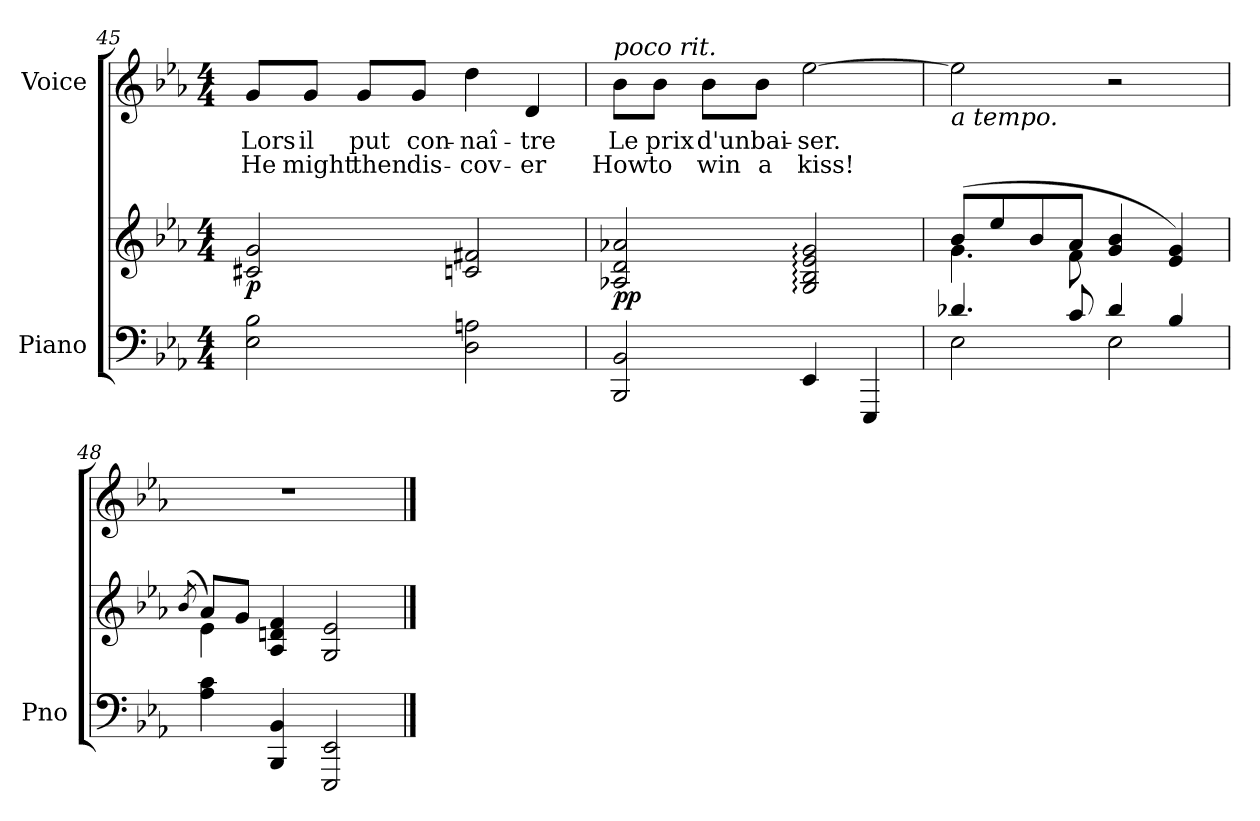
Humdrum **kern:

**kern	**kern	**dynam	**kern	**text	**text	**dynam
*part2	*part2	*part2	*part1	*part1	*part1	*part1
*staff3	*staff2	*staff2/3	*staff1	*staff1	*staff1	*staff1
*I"Piano	*	*	*I"Voice	*	*	*
*I'Pno	*	*	*	*	*	*
!!LO:PB:g=z
*clefF4	*clefG2	*	*clefG2	*	*	*
*k[b-e-a-]	*k[b-e-a-]	*	*k[b-e-a-]	*	*	*
*M4/4	*M4/4	*	*M4/4	*	*	*
=45	=45	=45	=45	=45	=45	=45
!	!	!LO:DY:b	!	!LO:LY:b	!LO:LY:b	!LO:DY:a
!	!	!	!	!	!	!LO:DY:n=1:a
2E-\ 2B-\	2c#X/ 2g/	p	8g/L	Lors	He	p other-dynamics
!	!	!	!	!LO:LY:b	!LO:LY:b	!
.	.	.	8g/J	il	might	.
!	!	!	!	!LO:LY:b	!LO:LY:b	!
.	.	.	8g/L	put	then	.
!	!	!	!	!LO:LY:b	!LO:LY:b	!
.	.	.	8g/J	con-	dis-	.
!	!	!	!	!LO:LY:b	!LO:LY:b	!
2D\ 2An\	2cn/ 2f#X/	.	4dd\	-naî-	-cov-	.
!	!	!	!	!LO:LY:b	!LO:LY:b	!
.	.	.	4d/	-tre	-er	.
=46	=46	=46	=46	=46	=46	=46
*	*	*	*MM110	*	*	*
!	!	!	!LO:TX:a:i:t=poco rit.	!	!	!
!	!	!LO:DY:b	!	!LO:LY:b	!LO:LY:b	!
2BBB-/ 2BB-/	2A-X/ 2d/ 2a-X/	pp	8b-\L	Le	How	.
!	!	!	!	!LO:LY:b	!LO:LY:b	!
.	.	.	8b-\J	prix	to	.
*	*	*	*MM100	*	*	*
!	!	!	!	!LO:LY:b	!LO:LY:b	!
.	.	.	8b-\L	d'un	win	.
!	!	!	!	!LO:LY:b	!LO:LY:b	!
.	.	.	8b-\J	bai-	a	.
!	!	!	!	!LO:LY:b	!LO:LY:b	!
4EE-/	2G/: 2B-/: 2e-/: 2g/:	.	[2ee-\	-ser.	kiss!	.
4EEE-/	.	.	.	.	.	.
=47	=47	=47	=47	=47	=47	=47
*^	*^	*	*	*	*	*
!	!	!	!	!	!LO:TX:b:i:t=a tempo.	!	!	!
4.d-X/	2E-\	(>8b-/L	4.g\	.	2ee-\]	.	.	.
.	.	8ee-/	.	.	.	.	.	.
.	.	8b-/	.	.	.	.	.	.
8c/	.	8a-/J	8f\	.	.	.	.	.
4d-/	2E-\	4g/ 4b-/	2ryy	.	2r	.	.	.
4B-/	.	4e-/ 4g/)	.	.	.	.	.	.
*v	*v	*	*	*	*	*	*	*
=48	=48	=48	=48	=48	=48	=48	=48
.	(<8qb-/	.	.	.	.	.	.
4A-\ 4c\	8a-/L)	4e-\	.	1r	.	.	.
.	8g/J	.	.	.	.	.	.
4BBB-/ 4BB-/	4A-/ 4dn/ 4f/	2.ryy	.	.	.	.	.
2EEE-/ 2EE-/	2G/ 2e-/	.	.	.	.	.	.
*	*v	*v	*	*	*	*	*
==	==	==	==	==	==	==
*-	*-	*-	*-	*-	*-	*-
